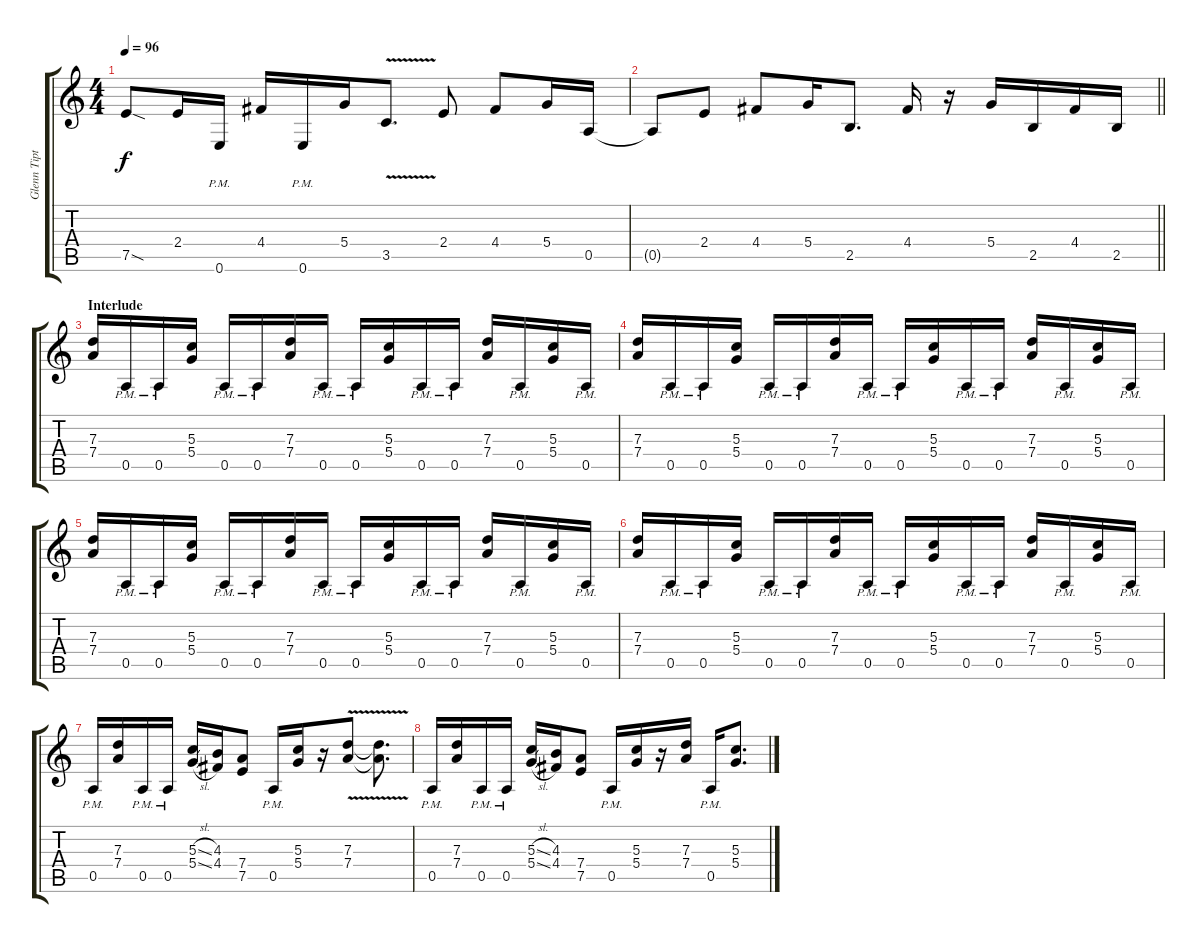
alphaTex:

\track ("Glenn Tipton" "Glenn Tipt") {instrument distortionguitar}
\staff {score tabs}
\tuning (E4 B3 G3 D3 A2 E2) {hide}
\ts (4 4)
\tempo 96
\clef g2
\ks c
7.5{sod t}.8{dy f} 2.4.16 0.6{pm}.16 4.4.16 0.6{pm}.16 5.4.16 3.5{v}.8{d} 2.4.8 4.4.8 5.4.16 0.5.16 |
\barLineRight lightlight
0.5{t}.8 2.4.8 4.4.8 5.4.16 2.5.8{d} 4.4.16 r.16 5.4.16 2.5.16 4.4.16 2.5.16 |
\section ("" "Interlude")
(7.3 7.4).16 0.5{pm}.16 0.5{pm}.16 (5.3 5.4).16 0.5{pm}.16 0.5{pm}.16 (7.3 7.4).16 0.5{pm}.16 0.5{pm}.16 (5.3 5.4).16 0.5{pm}.16 0.5{pm}.16 (7.3 7.4).16 0.5{pm}.16 (5.3 5.4).16 0.5{pm}.16 |
(7.3 7.4).16 0.5{pm}.16 0.5{pm}.16 (5.3 5.4).16 0.5{pm}.16 0.5{pm}.16 (7.3 7.4).16 0.5{pm}.16 0.5{pm}.16 (5.3 5.4).16 0.5{pm}.16 0.5{pm}.16 (7.3 7.4).16 0.5{pm}.16 (5.3 5.4).16 0.5{pm}.16 |
(7.3 7.4).16 0.5{pm}.16 0.5{pm}.16 (5.3 5.4).16 0.5{pm}.16 0.5{pm}.16 (7.3 7.4).16 0.5{pm}.16 0.5{pm}.16 (5.3 5.4).16 0.5{pm}.16 0.5{pm}.16 (7.3 7.4).16 0.5{pm}.16 (5.3 5.4).16 0.5{pm}.16 |
(7.3 7.4).16 0.5{pm}.16 0.5{pm}.16 (5.3 5.4).16 0.5{pm}.16 0.5{pm}.16 (7.3 7.4).16 0.5{pm}.16 0.5{pm}.16 (5.3 5.4).16 0.5{pm}.16 0.5{pm}.16 (7.3 7.4).16 0.5{pm}.16 (5.3 5.4).16 0.5{pm}.16 |
0.5{pm}.16 (7.3 7.4).16 0.5{pm}.16 0.5{pm}.16 (5.3{sl} 5.4{sl}).16 (4.3 4.4).16 (7.4 7.5).8 0.5{pm}.16 (5.3 5.4).16 r.16 (7.3{v} 7.4{v}).8 (7.3{t} 7.4{t}).8{d} |
0.5{pm}.16 (7.3 7.4).16 0.5{pm}.16 0.5{pm}.16 (5.3{sl} 5.4{sl}).16 (4.3 4.4).16 (7.4 7.5).8 0.5{pm}.16 (5.3 5.4).16 r.16 (7.3 7.4).16 0.5{pm}.16 (5.3 5.4).8{d}
